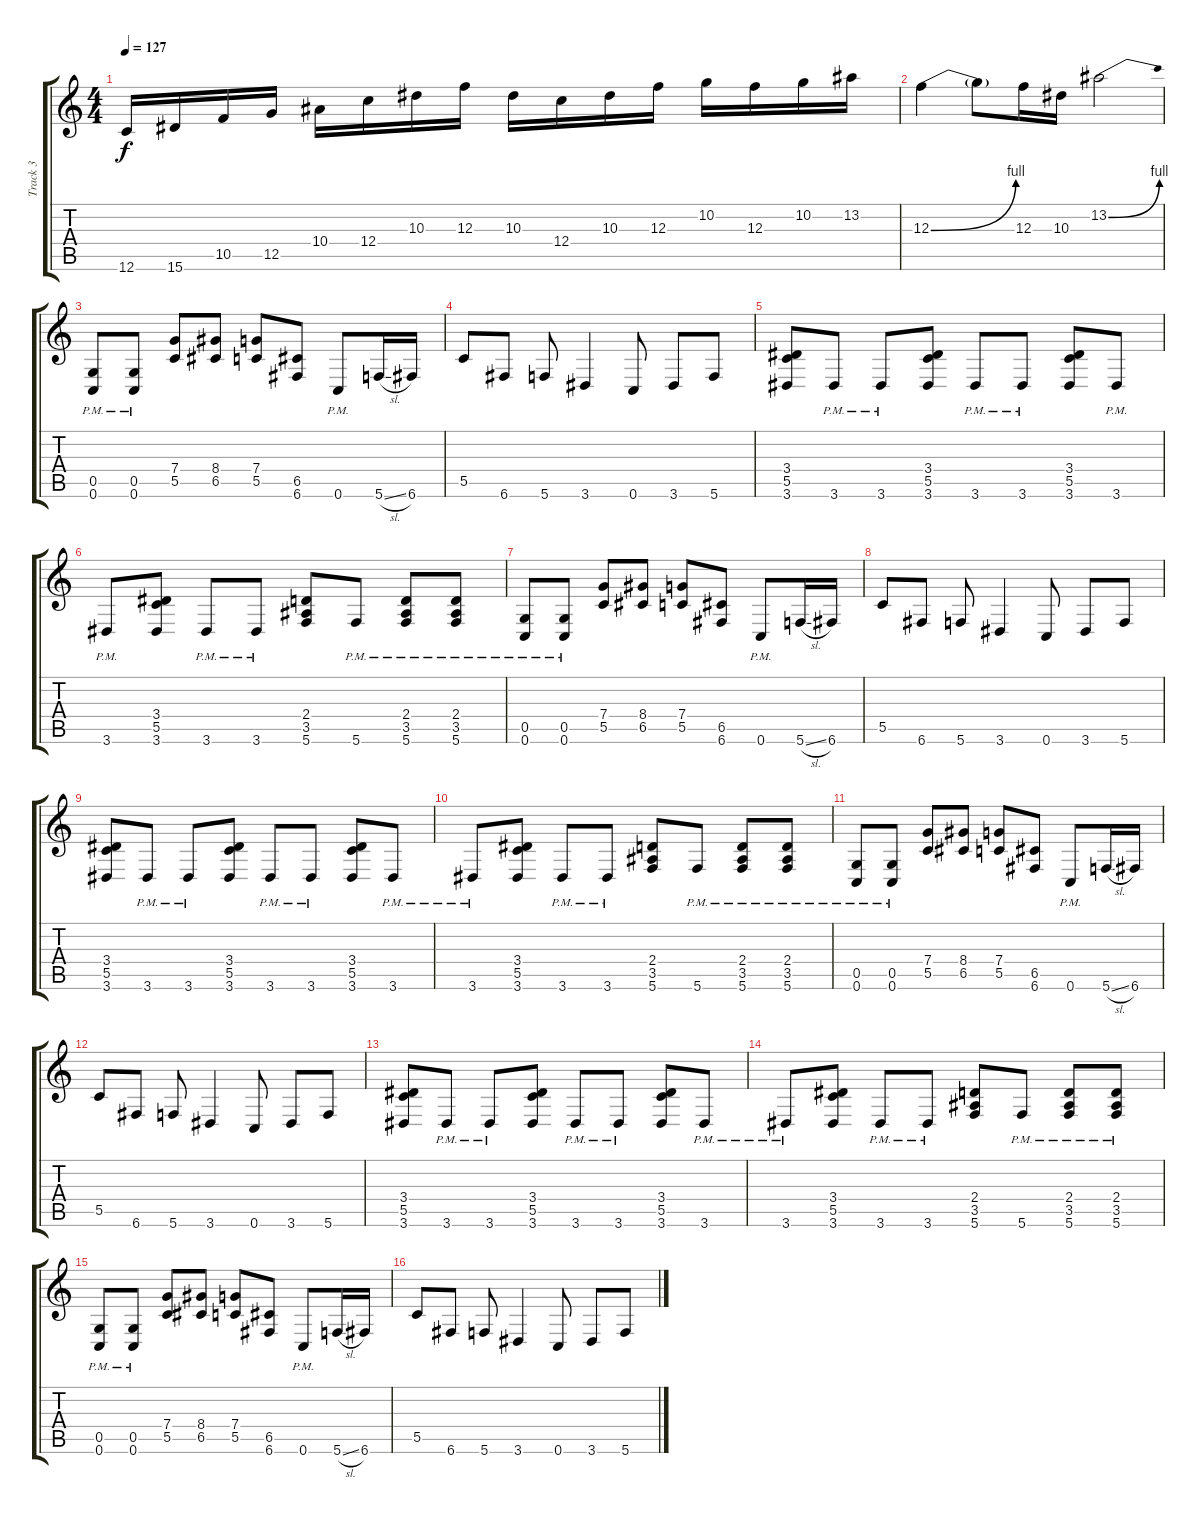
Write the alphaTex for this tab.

\track ("Track 3" "Track 3") {instrument distortionguitar}
\staff {score tabs}
\tuning (D4 A3 F3 C3 G2 C2) {hide}
\ts (4 4)
\tempo 127
\clef g2
\ks c
12.6.16{dy f} 15.6.16 10.5.16 12.5.16 10.4.16 12.4.16 10.3.16 12.3.16 10.3.16 12.4.16 10.3.16 12.3.16 10.2.16 12.3.16 10.2.16 13.2.16 |
12.3{be (bend 0 0 60 4)}.4 12.3{t}.8 12.3.16 10.3.16 13.2{be (bend 0 0 60 4)}.2 |
(0.5{pm} 0.6{pm}).8 (0.5{pm} 0.6{pm}).8 (7.4 5.5).8 (8.4 6.5).8 (7.4 5.5).8 (6.5 6.6).8 0.6{pm}.8 5.6{sl}.16 6.6.16 |
5.5.8 6.6.8 5.6.8 3.6.4 0.6.8 3.6.8 5.6.8 |
(3.4 5.5 3.6).8 3.6{pm}.8 3.6{pm}.8 (3.4 5.5 3.6).8 3.6{pm}.8 3.6{pm}.8 (3.4 5.5 3.6).8 3.6{pm}.8 |
3.6{pm}.8 (3.4 5.5 3.6).8 3.6{pm}.8 3.6{pm}.8 (2.4 3.5 5.6).8 5.6{pm}.8 (2.4{pm} 3.5{pm} 5.6{pm}).8 (2.4{pm} 3.5{pm} 5.6{pm}).8 |
(0.5{pm} 0.6{pm}).8 (0.5{pm} 0.6{pm}).8 (7.4 5.5).8 (8.4 6.5).8 (7.4 5.5).8 (6.5 6.6).8 0.6{pm}.8 5.6{sl}.16 6.6.16 |
5.5.8 6.6.8 5.6.8 3.6.4 0.6.8 3.6.8 5.6.8 |
(3.4 5.5 3.6).8 3.6{pm}.8 3.6{pm}.8 (3.4 5.5 3.6).8 3.6{pm}.8 3.6{pm}.8 (3.4 5.5 3.6).8 3.6{pm}.8 |
3.6{pm}.8 (3.4 5.5 3.6).8 3.6{pm}.8 3.6{pm}.8 (2.4 3.5 5.6).8 5.6{pm}.8 (2.4{pm} 3.5{pm} 5.6{pm}).8 (2.4{pm} 3.5{pm} 5.6{pm}).8 |
(0.5{pm} 0.6{pm}).8 (0.5{pm} 0.6{pm}).8 (7.4 5.5).8 (8.4 6.5).8 (7.4 5.5).8 (6.5 6.6).8 0.6{pm}.8 5.6{sl}.16 6.6.16 |
5.5.8 6.6.8 5.6.8 3.6.4 0.6.8 3.6.8 5.6.8 |
(3.4 5.5 3.6).8 3.6{pm}.8 3.6{pm}.8 (3.4 5.5 3.6).8 3.6{pm}.8 3.6{pm}.8 (3.4 5.5 3.6).8 3.6{pm}.8 |
3.6{pm}.8 (3.4 5.5 3.6).8 3.6{pm}.8 3.6{pm}.8 (2.4 3.5 5.6).8 5.6{pm}.8 (2.4{pm} 3.5{pm} 5.6{pm}).8 (2.4{pm} 3.5{pm} 5.6{pm}).8 |
(0.5{pm} 0.6{pm}).8 (0.5{pm} 0.6{pm}).8 (7.4 5.5).8 (8.4 6.5).8 (7.4 5.5).8 (6.5 6.6).8 0.6{pm}.8 5.6{sl}.16 6.6.16 |
5.5.8 6.6.8 5.6.8 3.6.4 0.6.8 3.6.8 5.6.8
